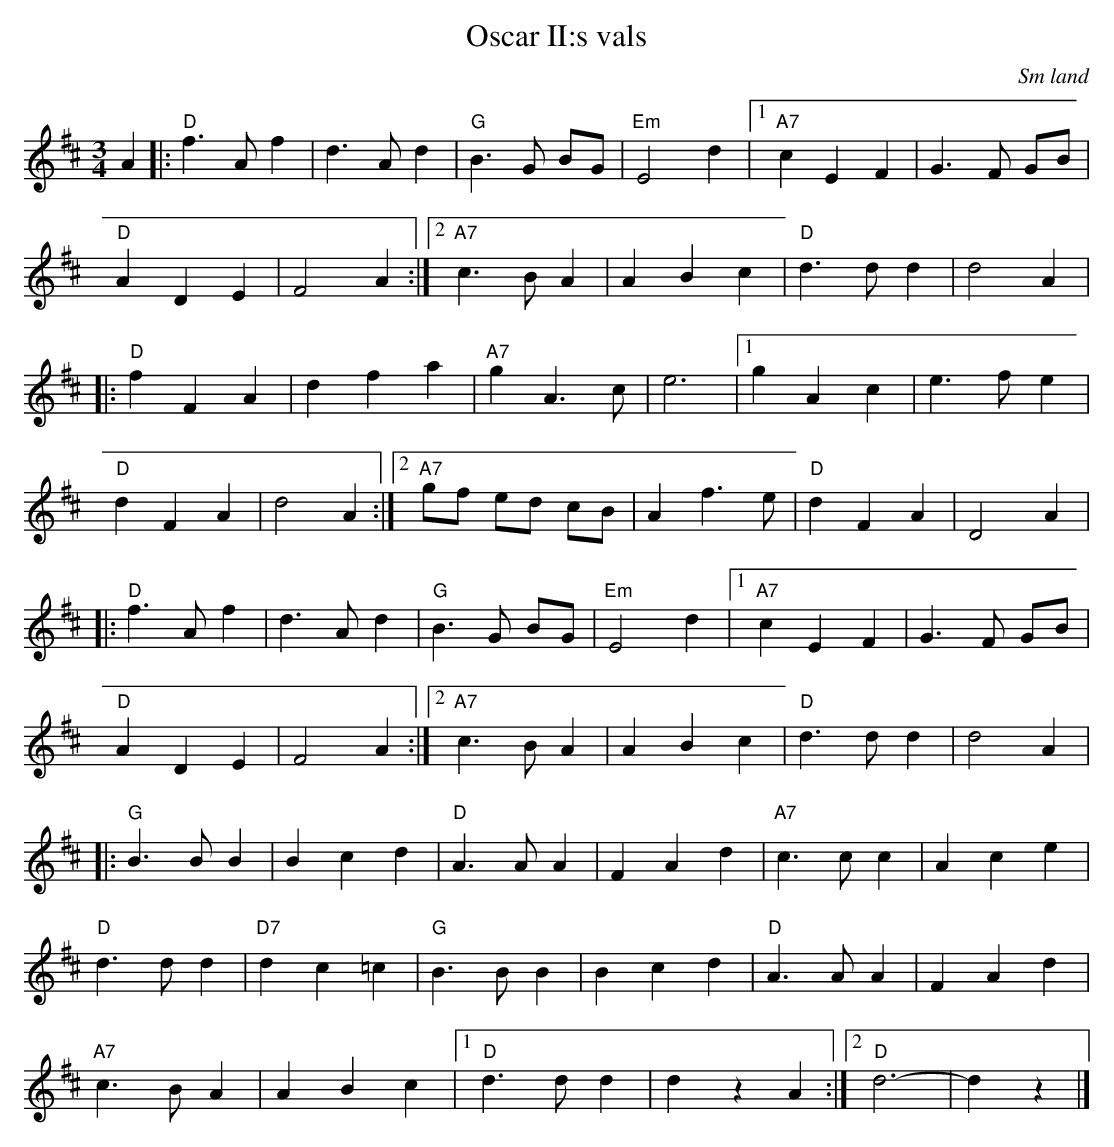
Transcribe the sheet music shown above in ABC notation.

X:1
T:Oscar II:s vals
O:Sm land
Q:135
M:3/4
L:1/8
K:D
A2 |: "D" f2>A2f2 | d2>A2d2 | "G" B2>G2 BG | "Em" E4d2 |[1 "A7" c2E2F2 | G2>F2 GB |
"D" A2D2E2 | F4A2 :|[2 "A7" c2>B2A2 | A2B2c2 | "D" d2>d2d2 | d4A2 |
|:"D" f2F2A2 | d2f2a2 | "A7" g2A2>c2 |e6 |[1 g2A2c2 | e2>f2e2 |
"D" d2F2A2 | d4A2 :|[2 "A7"gf ed cB | A2f2>e2 | "D" d2F2A2 | D4A2 |
|: "D" f2>A2f2 | d2>A2d2 | "G" B2>G2 BG | "Em" E4d2 |[1 "A7" c2E2F2 | G2>F2 GB |
"D" A2D2E2 | F4A2 :|[2 "A7" c2>B2A2 |A2B2c2 | "D" d2>d2d2 | d4 A2 |
|: "G" B2>B2B2 | B2c2d2 | "D" A2>A2A2 | F2A2d2 | "A7"c2>c2c2 | A2c2e2 |
"D" d2>d2d2 | "D7"d2c2=c2 | "G" B2>B2B2 | B2c2d2 | "D" A2>A2A2 | F2A2d2 |
"A7" c2>B2A2 | A2B2c2 |1 "D"d2>d2d2 | d2z2A2 :|2 "D"d6- | d2z2  |]
